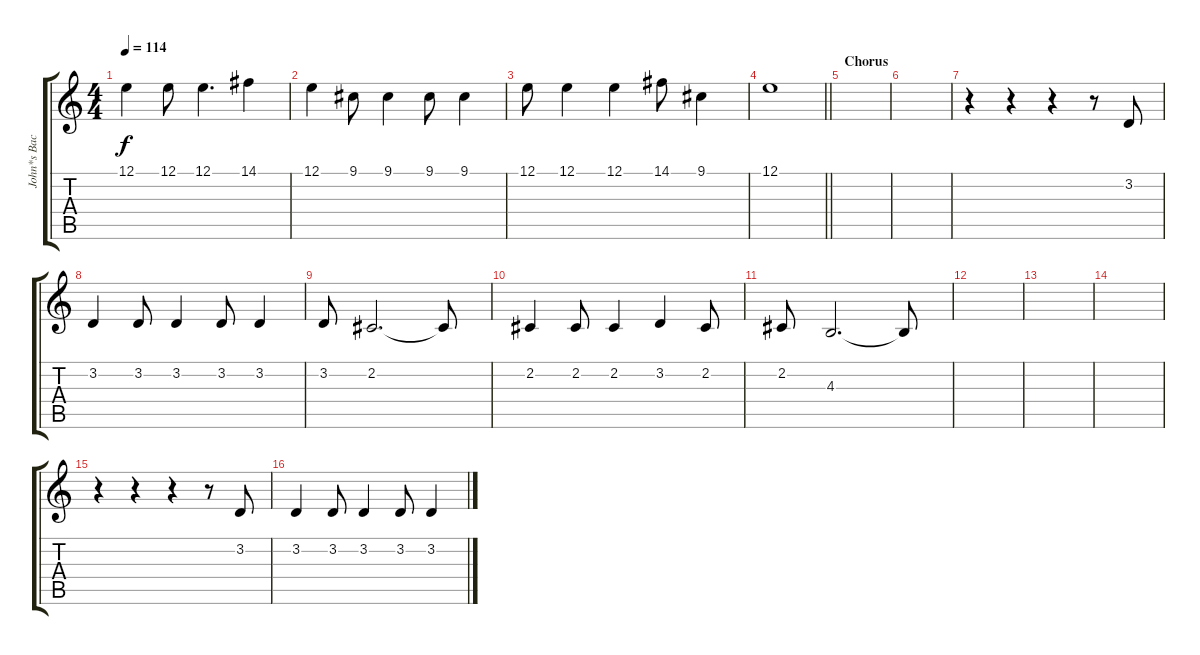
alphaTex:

\track ("John*s Backup Vocals" "John*s Bac") {instrument flute}
\staff {score tabs}
\tuning (E4 B3 G3 D3 A2 E2) {hide}
\ts (4 4)
\tempo 114
\clef g2
\ks c
12.1.4{dy f volume 11} 12.1.8 12.1.4{d} 14.1.4 |
12.1.4 9.1.8 9.1.4 9.1.8 9.1.4 |
12.1.8 12.1.4 12.1.4 14.1.8 9.1.4 |
\barLineRight lightlight
12.1.1{volume 0} |
\section ("" "Chorus")
|
|
r.4{volume 11} r.4 r.4 r.8 3.2.8 |
3.2.4 3.2.8 3.2.4 3.2.8 3.2.4 |
3.2.8 2.2.2{d} 2.2{t}.8 |
2.2.4 2.2.8 2.2.4 3.2.4 2.2.8 |
2.2.8 4.3.2{d} 4.3{t}.8 |
|
|
|
r.4 r.4 r.4 r.8 3.2.8 |
3.2.4 3.2.8 3.2.4 3.2.8 3.2.4
